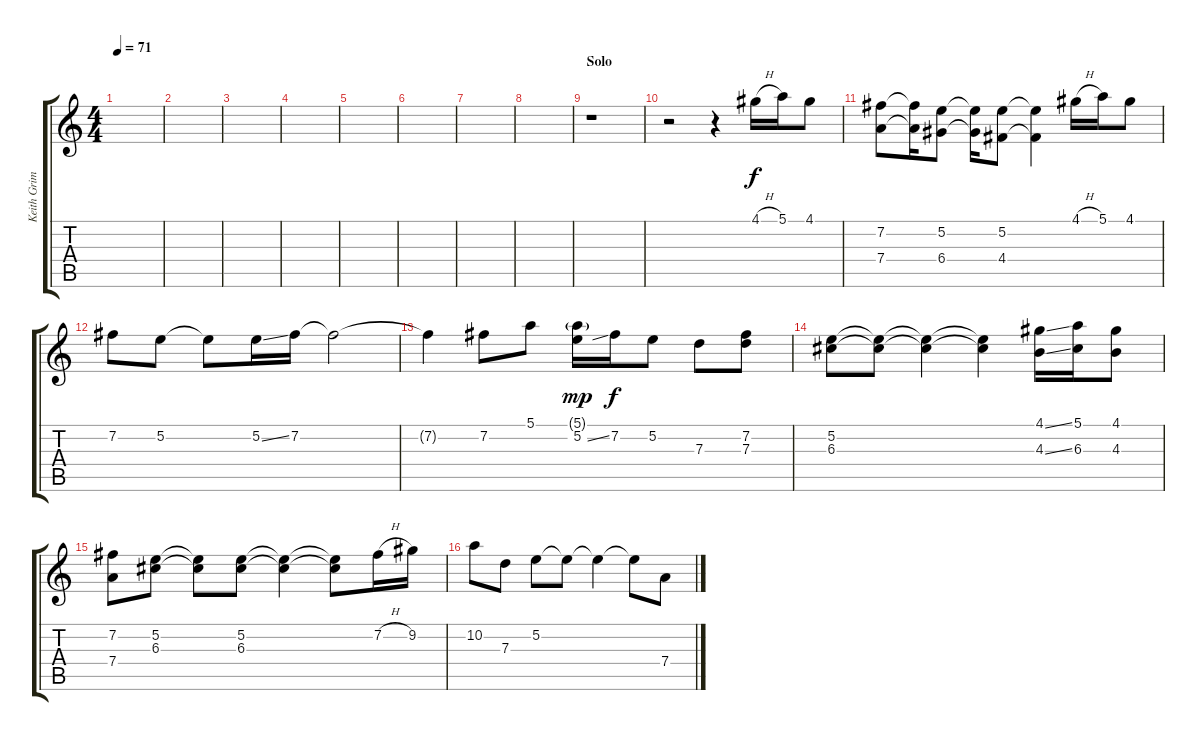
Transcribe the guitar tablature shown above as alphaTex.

\track ("Keith Grimes" "Keith Grim") {instrument electricguitarjazz}
\staff {score tabs}
\tuning (E4 B3 G3 D3 A2 E2) {hide}
\ts (4 4)
\tempo 71
\clef g2
\ks c
|
|
|
|
|
|
|
|
\section ("" "Solo")
r.1 |
r.2 r.4 4.1{h}.16 5.1.16 4.1.8 |
(7.2 7.4).8 (7.2{t} 7.4{t}).16 (5.2 6.4).8 (5.2{t} 6.4{t}).16 (5.2 4.4).8 (5.2{t} 4.4{t}).4 4.1{h}.16 5.1.16 4.1.8 |
7.2.8 5.2.8 5.2{t}.8 5.2{ss}.16 7.2.16 7.2{t}.2 |
7.2{t}.4 7.2.8 5.1.8 (5.1{g} 5.2{ss}).16{dy mp} 7.2.16{dy f} 5.2.8 7.3.8 (7.2 7.3).8 |
(5.2 6.3).8 (5.2{t} 6.3{t}).8 (5.2{t} 6.3{t}).4 (5.2{t} 6.3{t}).4 (4.1{ss} 4.3{ss}).16 (5.1 6.3).16 (4.1 4.3).8 |
(7.2 7.4).8 (5.2 6.3).8 (5.2{t} 6.3{t}).8 (5.2 6.3).8 (5.2{t} 6.3{t}).4 (5.2{t} 6.3{t}).8 7.2{h}.16 9.2.16 |
10.2.8 7.3.8 5.2.8 5.2{t}.8 5.2{t}.4 5.2{t}.8 7.4.8
